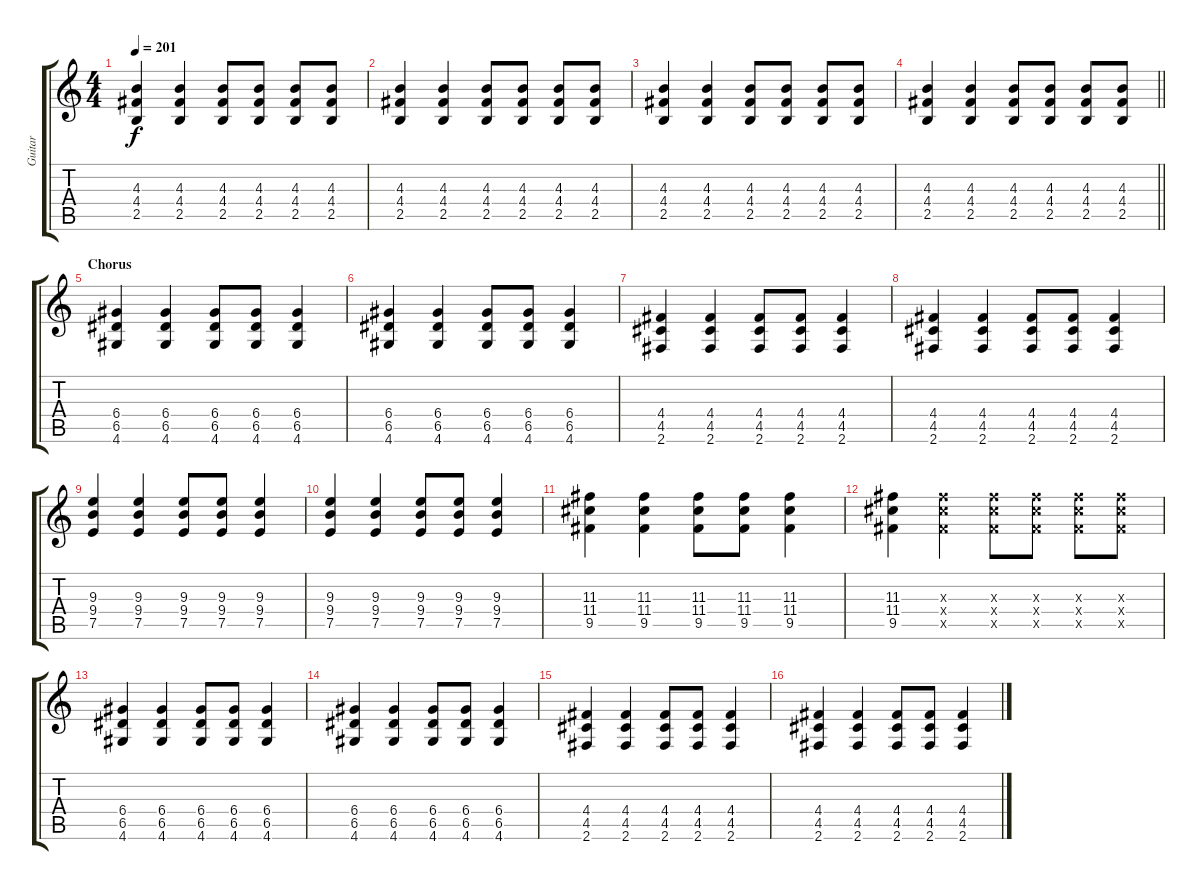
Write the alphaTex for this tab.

\track ("Guitar" "Guitar") {instrument distortionguitar}
\staff {score tabs}
\tuning (E4 B3 G3 D3 A2 E2) {hide}
\ts (4 4)
\tempo 201
\clef g2
\ks c
(4.3 4.4 2.5).4{dy f} (4.3 4.4 2.5).4 (4.3 4.4 2.5).8 (4.3 4.4 2.5).8 (4.3 4.4 2.5).8 (4.3 4.4 2.5).8 |
(4.3 4.4 2.5).4 (4.3 4.4 2.5).4 (4.3 4.4 2.5).8 (4.3 4.4 2.5).8 (4.3 4.4 2.5).8 (4.3 4.4 2.5).8 |
(4.3 4.4 2.5).4 (4.3 4.4 2.5).4 (4.3 4.4 2.5).8 (4.3 4.4 2.5).8 (4.3 4.4 2.5).8 (4.3 4.4 2.5).8 |
\barLineRight lightlight
(4.3 4.4 2.5).4 (4.3 4.4 2.5).4 (4.3 4.4 2.5).8 (4.3 4.4 2.5).8 (4.3 4.4 2.5).8 (4.3 4.4 2.5).8 |
\section ("" "Chorus")
(6.4 6.5 4.6).4 (6.4 6.5 4.6).4 (6.4 6.5 4.6).8 (6.4 6.5 4.6).8 (6.4 6.5 4.6).4 |
(6.4 6.5 4.6).4 (6.4 6.5 4.6).4 (6.4 6.5 4.6).8 (6.4 6.5 4.6).8 (6.4 6.5 4.6).4 |
(4.4 4.5 2.6).4 (4.4 4.5 2.6).4 (4.4 4.5 2.6).8 (4.4 4.5 2.6).8 (4.4 4.5 2.6).4 |
(4.4 4.5 2.6).4 (4.4 4.5 2.6).4 (4.4 4.5 2.6).8 (4.4 4.5 2.6).8 (4.4 4.5 2.6).4 |
(9.3 9.4 7.5).4 (9.3 9.4 7.5).4 (9.3 9.4 7.5).8 (9.3 9.4 7.5).8 (9.3 9.4 7.5).4 |
(9.3 9.4 7.5).4 (9.3 9.4 7.5).4 (9.3 9.4 7.5).8 (9.3 9.4 7.5).8 (9.3 9.4 7.5).4 |
(11.3 11.4 9.5).4 (11.3 11.4 9.5).4 (11.3 11.4 9.5).8 (11.3 11.4 9.5).8 (11.3 11.4 9.5).4 |
(11.3 11.4 9.5).4 (11.3{x} 11.4{x} 9.5{x}).4 (11.3{x} 11.4{x} 9.5{x}).8 (11.3{x} 11.4{x} 9.5{x}).8 (11.3{x} 11.4{x} 9.5{x}).8 (11.3{x} 11.4{x} 9.5{x}).8 |
(6.4 6.5 4.6).4 (6.4 6.5 4.6).4 (6.4 6.5 4.6).8 (6.4 6.5 4.6).8 (6.4 6.5 4.6).4 |
(6.4 6.5 4.6).4 (6.4 6.5 4.6).4 (6.4 6.5 4.6).8 (6.4 6.5 4.6).8 (6.4 6.5 4.6).4 |
(4.4 4.5 2.6).4 (4.4 4.5 2.6).4 (4.4 4.5 2.6).8 (4.4 4.5 2.6).8 (4.4 4.5 2.6).4 |
(4.4 4.5 2.6).4 (4.4 4.5 2.6).4 (4.4 4.5 2.6).8 (4.4 4.5 2.6).8 (4.4 4.5 2.6).4
